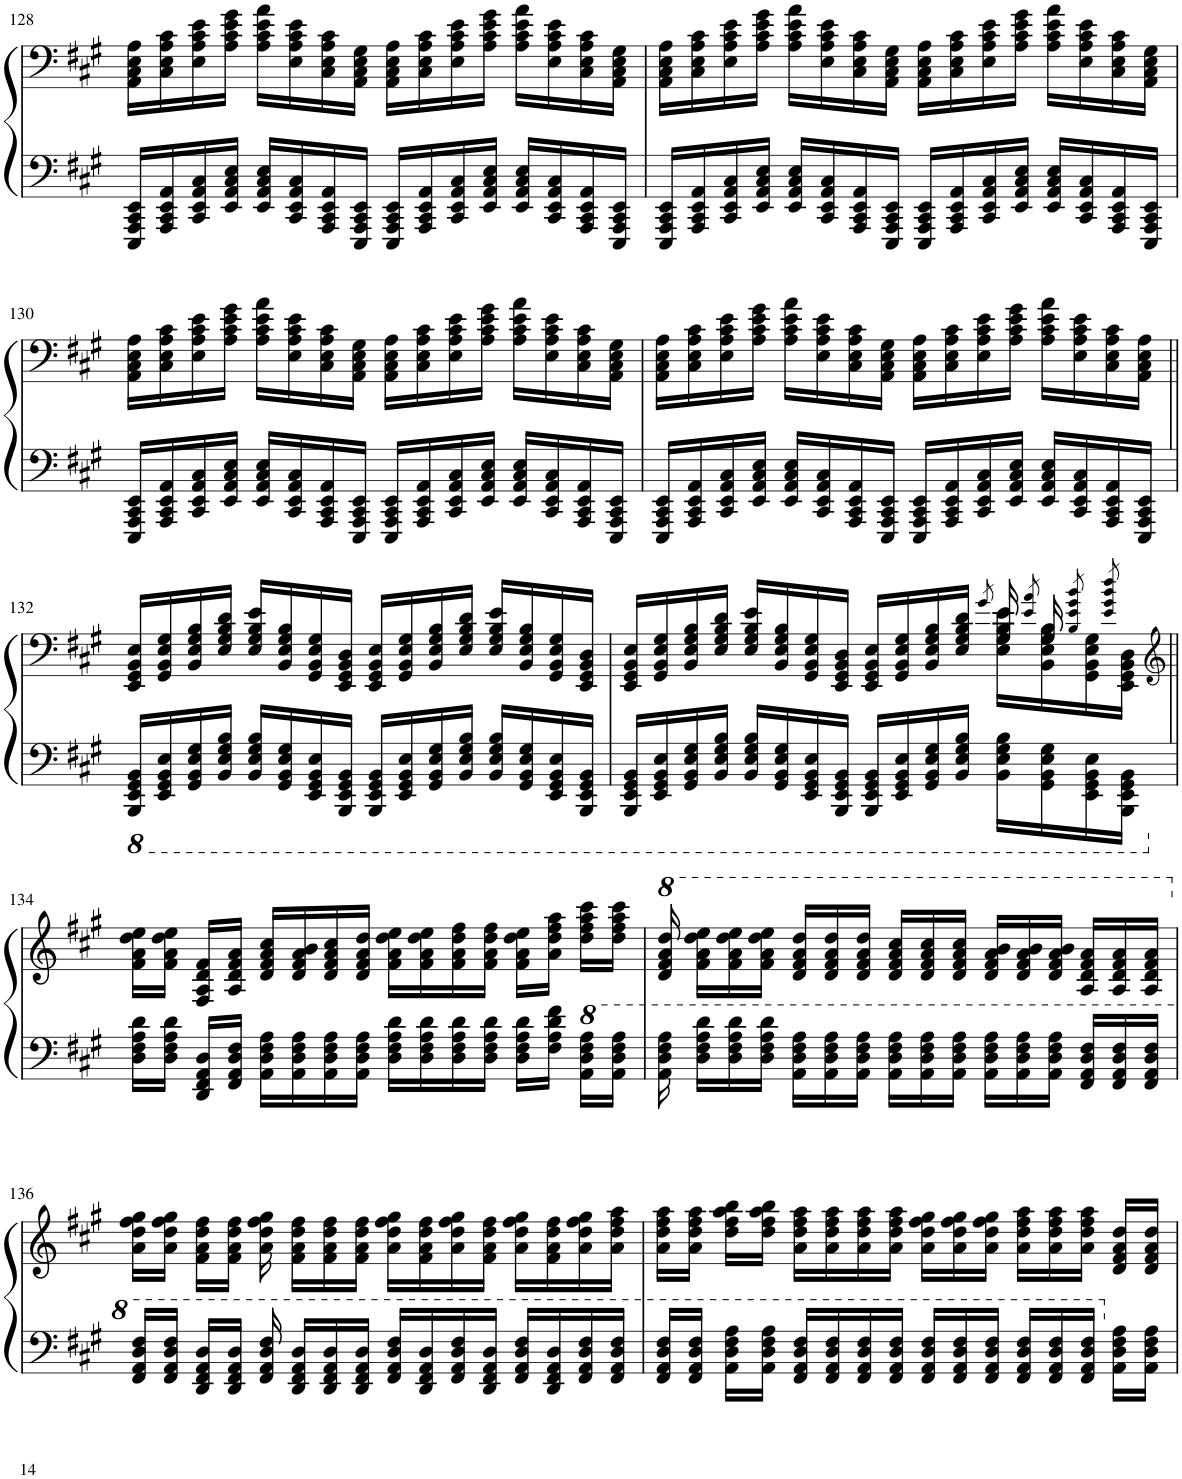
**kern	**kern
*part1	*part1
*staff2	*staff1
*I"Piano	*
*I'Pno.	*
!!LO:PB:g=z
*clefF4	*clefF4
*k[f#c#g#]	*k[f#c#g#]
*M4/4	*M4/4
=128	=128
16EEE/ 16AAA/ 16CC#/ 16EE/LL	16AA\ 16C#\ 16E\ 16A\LL
16AAA/ 16CC#/ 16EE/ 16AA/	16C#\ 16E\ 16A\ 16c#\
16CC#/ 16EE/ 16AA/ 16C#/	16E\ 16A\ 16c#\ 16e\
16EE/ 16AA/ 16C#/ 16E/JJ	16A\ 16c#\ 16e\ 16g#\JJ
16EE/ 16AA/ 16C#/ 16E/LL	16A\ 16c#\ 16e\ 16a\LL
16CC#/ 16EE/ 16AA/ 16C#/	16E\ 16A\ 16c#\ 16e\
16AAA/ 16CC#/ 16EE/ 16AA/	16C#\ 16E\ 16A\ 16c#\
16EEE/ 16AAA/ 16CC#/ 16EE/JJ	16AA\ 16C#\ 16E\ 16G#\JJ
16EEE/ 16AAA/ 16CC#/ 16EE/LL	16AA\ 16C#\ 16E\ 16A\LL
16AAA/ 16CC#/ 16EE/ 16AA/	16C#\ 16E\ 16A\ 16c#\
16CC#/ 16EE/ 16AA/ 16C#/	16E\ 16A\ 16c#\ 16e\
16EE/ 16AA/ 16C#/ 16E/JJ	16A\ 16c#\ 16e\ 16g#\JJ
16EE/ 16AA/ 16C#/ 16E/LL	16A\ 16c#\ 16e\ 16a\LL
16CC#/ 16EE/ 16AA/ 16C#/	16E\ 16A\ 16c#\ 16e\
16AAA/ 16CC#/ 16EE/ 16AA/	16C#\ 16E\ 16A\ 16c#\
16EEE/ 16AAA/ 16CC#/ 16EE/JJ	16AA\ 16C#\ 16E\ 16G#\JJ
=129	=129
16EEE/ 16AAA/ 16CC#/ 16EE/LL	16AA\ 16C#\ 16E\ 16A\LL
16AAA/ 16CC#/ 16EE/ 16AA/	16C#\ 16E\ 16A\ 16c#\
16CC#/ 16EE/ 16AA/ 16C#/	16E\ 16A\ 16c#\ 16e\
16EE/ 16AA/ 16C#/ 16E/JJ	16A\ 16c#\ 16e\ 16g#\JJ
16EE/ 16AA/ 16C#/ 16E/LL	16A\ 16c#\ 16e\ 16a\LL
16CC#/ 16EE/ 16AA/ 16C#/	16E\ 16A\ 16c#\ 16e\
16AAA/ 16CC#/ 16EE/ 16AA/	16C#\ 16E\ 16A\ 16c#\
16EEE/ 16AAA/ 16CC#/ 16EE/JJ	16AA\ 16C#\ 16E\ 16G#\JJ
16EEE/ 16AAA/ 16CC#/ 16EE/LL	16AA\ 16C#\ 16E\ 16A\LL
16AAA/ 16CC#/ 16EE/ 16AA/	16C#\ 16E\ 16A\ 16c#\
16CC#/ 16EE/ 16AA/ 16C#/	16E\ 16A\ 16c#\ 16e\
16EE/ 16AA/ 16C#/ 16E/JJ	16A\ 16c#\ 16e\ 16g#\JJ
16EE/ 16AA/ 16C#/ 16E/LL	16A\ 16c#\ 16e\ 16a\LL
16CC#/ 16EE/ 16AA/ 16C#/	16E\ 16A\ 16c#\ 16e\
16AAA/ 16CC#/ 16EE/ 16AA/	16C#\ 16E\ 16A\ 16c#\
16EEE/ 16AAA/ 16CC#/ 16EE/JJ	16AA\ 16C#\ 16E\ 16G#\JJ
!!LO:LB:g=z
=130	=130
16EEE/ 16AAA/ 16CC#/ 16EE/LL	16AA\ 16C#\ 16E\ 16A\LL
16AAA/ 16CC#/ 16EE/ 16AA/	16C#\ 16E\ 16A\ 16c#\
16CC#/ 16EE/ 16AA/ 16C#/	16E\ 16A\ 16c#\ 16e\
16EE/ 16AA/ 16C#/ 16E/JJ	16A\ 16c#\ 16e\ 16g#\JJ
16EE/ 16AA/ 16C#/ 16E/LL	16A\ 16c#\ 16e\ 16a\LL
16CC#/ 16EE/ 16AA/ 16C#/	16E\ 16A\ 16c#\ 16e\
16AAA/ 16CC#/ 16EE/ 16AA/	16C#\ 16E\ 16A\ 16c#\
16EEE/ 16AAA/ 16CC#/ 16EE/JJ	16AA\ 16C#\ 16E\ 16G#\JJ
16EEE/ 16AAA/ 16CC#/ 16EE/LL	16AA\ 16C#\ 16E\ 16A\LL
16AAA/ 16CC#/ 16EE/ 16AA/	16C#\ 16E\ 16A\ 16c#\
16CC#/ 16EE/ 16AA/ 16C#/	16E\ 16A\ 16c#\ 16e\
16EE/ 16AA/ 16C#/ 16E/JJ	16A\ 16c#\ 16e\ 16g#\JJ
16EE/ 16AA/ 16C#/ 16E/LL	16A\ 16c#\ 16e\ 16a\LL
16CC#/ 16EE/ 16AA/ 16C#/	16E\ 16A\ 16c#\ 16e\
16AAA/ 16CC#/ 16EE/ 16AA/	16C#\ 16E\ 16A\ 16c#\
16EEE/ 16AAA/ 16CC#/ 16EE/JJ	16AA\ 16C#\ 16E\ 16G#\JJ
=131	=131
16EEE/ 16AAA/ 16CC#/ 16EE/LL	16AA\ 16C#\ 16E\ 16A\LL
16AAA/ 16CC#/ 16EE/ 16AA/	16C#\ 16E\ 16A\ 16c#\
16CC#/ 16EE/ 16AA/ 16C#/	16E\ 16A\ 16c#\ 16e\
16EE/ 16AA/ 16C#/ 16E/JJ	16A\ 16c#\ 16e\ 16g#\JJ
16EE/ 16AA/ 16C#/ 16E/LL	16A\ 16c#\ 16e\ 16a\LL
16CC#/ 16EE/ 16AA/ 16C#/	16E\ 16A\ 16c#\ 16e\
16AAA/ 16CC#/ 16EE/ 16AA/	16C#\ 16E\ 16A\ 16c#\
16EEE/ 16AAA/ 16CC#/ 16EE/JJ	16AA\ 16C#\ 16E\ 16G#\JJ
16EEE/ 16AAA/ 16CC#/ 16EE/LL	16AA\ 16C#\ 16E\ 16A\LL
16AAA/ 16CC#/ 16EE/ 16AA/	16C#\ 16E\ 16A\ 16c#\
16CC#/ 16EE/ 16AA/ 16C#/	16E\ 16A\ 16c#\ 16e\
16EE/ 16AA/ 16C#/ 16E/JJ	16A\ 16c#\ 16e\ 16g#\JJ
16EE/ 16AA/ 16C#/ 16E/LL	16A\ 16c#\ 16e\ 16a\LL
16CC#/ 16EE/ 16AA/ 16C#/	16E\ 16A\ 16c#\ 16e\
16AAA/ 16CC#/ 16EE/ 16AA/	16C#\ 16E\ 16A\ 16c#\
16EEE/ 16AAA/ 16CC#/ 16EE/JJ	16AA\ 16C#\ 16E\ 16A\JJ
!!LO:LB:g=z
=132||	=132||
*8ba	*
16BBBB/ 16EEE/ 16GGG#/ 16BBB/LL	16EE/ 16GG#/ 16BB/ 16E/LL
16EEE/ 16GGG#/ 16BBB/ 16EE/	16GG#/ 16BB/ 16E/ 16G#/
16GGG#/ 16BBB/ 16EE/ 16GG#/	16BB/ 16E/ 16G#/ 16B/
16BBB/ 16EE/ 16GG#/ 16BB/JJ	16E/ 16G#/ 16B/ 16d/JJ
16BBB/ 16EE/ 16GG#/ 16BB/LL	16E/ 16G#/ 16B/ 16e/LL
16GGG#/ 16BBB/ 16EE/ 16GG#/	16BB/ 16E/ 16G#/ 16B/
16EEE/ 16GGG#/ 16BBB/ 16EE/	16GG#/ 16BB/ 16E/ 16G#/
16BBBB/ 16EEE/ 16GGG#/ 16BBB/JJ	16EE/ 16GG#/ 16BB/ 16D/JJ
16BBBB/ 16EEE/ 16GGG#/ 16BBB/LL	16EE/ 16GG#/ 16BB/ 16E/LL
16EEE/ 16GGG#/ 16BBB/ 16EE/	16GG#/ 16BB/ 16E/ 16G#/
16GGG#/ 16BBB/ 16EE/ 16GG#/	16BB/ 16E/ 16G#/ 16B/
16BBB/ 16EE/ 16GG#/ 16BB/JJ	16E/ 16G#/ 16B/ 16d/JJ
16BBB/ 16EE/ 16GG#/ 16BB/LL	16E/ 16G#/ 16B/ 16e/LL
16GGG#/ 16BBB/ 16EE/ 16GG#/	16BB/ 16E/ 16G#/ 16B/
16EEE/ 16GGG#/ 16BBB/ 16EE/	16GG#/ 16BB/ 16E/ 16G#/
16BBBB/ 16EEE/ 16GGG#/ 16BBB/JJ	16EE/ 16GG#/ 16BB/ 16D/JJ
=133	=133
*	*^
16BBBB/ 16EEE/ 16GGG#/ 16BBB/LL	16EE/ 16GG#/ 16BB/ 16E/LL	2.ryy
16EEE/ 16GGG#/ 16BBB/ 16EE/	16GG#/ 16BB/ 16E/ 16G#/	.
16GGG#/ 16BBB/ 16EE/ 16GG#/	16BB/ 16E/ 16G#/ 16B/	.
16BBB/ 16EE/ 16GG#/ 16BB/JJ	16E/ 16G#/ 16B/ 16d/JJ	.
16BBB/ 16EE/ 16GG#/ 16BB/LL	16E/ 16G#/ 16B/ 16e/LL	.
16GGG#/ 16BBB/ 16EE/ 16GG#/	16BB/ 16E/ 16G#/ 16B/	.
16EEE/ 16GGG#/ 16BBB/ 16EE/	16GG#/ 16BB/ 16E/ 16G#/	.
16BBBB/ 16EEE/ 16GGG#/ 16BBB/JJ	16EE/ 16GG#/ 16BB/ 16D/JJ	.
16BBBB/ 16EEE/ 16GGG#/ 16BBB/LL	16EE/ 16GG#/ 16BB/ 16E/LL	.
16EEE/ 16GGG#/ 16BBB/ 16EE/	16GG#/ 16BB/ 16E/ 16G#/	.
16GGG#/ 16BBB/ 16EE/ 16GG#/	16BB/ 16E/ 16G#/ 16B/	.
16BBB/ 16EE/ 16GG#/ 16BB/JJ	16E/ 16G#/ 16B/ 16d/JJ	.
.	8qg#/	.
16BBB\ 16EE\ 16GG#\ 16BB\LL	16E\ 16G#\ 16B\ 16e\LL	16G#/ 16B/ 16e/
.	8qe/ 8qa/	.
16GGG#\ 16BBB\ 16EE\ 16GG#\	16BB\ 16E\ 16G#\ 16B\	16G#/ 16B/
.	8qB/ 8qe/ 8qg#/ 8qb/	.
16EEE\ 16GGG#\ 16BBB\ 16EE\	16GG#\ 16BB\ 16E\ 16G#\	8ryy
.	8qe/ 8qg#/ 8qb/ 8qdd/	.
16BBBB\ 16EEE\ 16GGG#\ 16BBB\JJ	16EE\ 16GG#\ 16BB\ 16D\JJ	.
*	*v	*v
!!LO:LB:g=z
=134||	=134||
*	*clefG2
*X8ba	*
16D\ 16F#\ 16A\ 16d\LL	16f#\ 16a\ 16dd\ 16ee\LL
16D\ 16F#\ 16A\ 16d\JJ	16f#\ 16a\ 16dd\ 16ee\JJ
16DD/ 16FF#/ 16AA/ 16D/LL	16F#/ 16A/ 16d/ 16f#/LL
16FF#/ 16AA/ 16D/ 16F#/JJ	16A/ 16d/ 16f#/ 16a/JJ
16AA\ 16D\ 16F#\ 16A\LL	16d/ 16f#/ 16a/ 16cc#/LL
16AA\ 16D\ 16F#\ 16A\	16d/ 16f#/ 16a/ 16b/
16AA\ 16D\ 16F#\ 16A\	16d/ 16f#/ 16a/ 16cc#/
16AA\ 16D\ 16F#\ 16A\JJ	16d/ 16f#/ 16a/ 16dd/JJ
16D\ 16F#\ 16A\ 16d\LL	16f#\ 16a\ 16dd\ 16ee\LL
16D\ 16F#\ 16A\ 16d\	16f#\ 16a\ 16dd\ 16ee\
16D\ 16F#\ 16A\ 16d\	16f#\ 16a\ 16dd\ 16ff#\
16D\ 16F#\ 16A\ 16d\JJ	16f#\ 16a\ 16dd\ 16ff#\JJ
16D\ 16F#\ 16A\ 16d\LL	16f#\ 16a\ 16dd\ 16ee\LL
16F#\ 16A\ 16d\ 16f#\JJ	16a\ 16dd\ 16ff#\ 16aa\JJ
*8va	*
16A\ 16d\ 16f#\ 16a\LL	16dd\ 16ff#\ 16aa\ 16ccc#\LL
16A\ 16d\ 16f#\ 16a\JJ	16dd\ 16ff#\ 16aa\ 16ccc#\JJ
=135	=135
*	*8va
16A\ 16d\ 16f#\ 16a\	16dd/ 16ff#/ 16aa/ 16ddd/
16d\ 16f#\ 16a\ 16dd\LL	16ff#\ 16aa\ 16ddd\ 16eee\LL
16d\ 16f#\ 16a\ 16dd\	16ff#\ 16aa\ 16ddd\ 16eee\
16d\ 16f#\ 16a\ 16dd\JJ	16ff#\ 16aa\ 16ddd\ 16eee\JJ
16A\ 16d\ 16f#\ 16a\LL	16dd/ 16ff#/ 16aa/ 16ddd/LL
16A\ 16d\ 16f#\ 16a\	16dd/ 16ff#/ 16aa/ 16ddd/
16A\ 16d\ 16f#\ 16a\JJ	16dd/ 16ff#/ 16aa/ 16ddd/JJ
16A\ 16d\ 16f#\ 16a\LL	16dd/ 16ff#/ 16aa/ 16ccc#/LL
16A\ 16d\ 16f#\ 16a\	16dd/ 16ff#/ 16aa/ 16ccc#/
16A\ 16d\ 16f#\ 16a\JJ	16dd/ 16ff#/ 16aa/ 16ccc#/JJ
16A\ 16d\ 16f#\ 16a\LL	16dd/ 16ff#/ 16aa/ 16bb/LL
16A\ 16d\ 16f#\ 16a\	16dd/ 16ff#/ 16aa/ 16bb/
16A\ 16d\ 16f#\ 16a\JJ	16dd/ 16ff#/ 16aa/ 16bb/JJ
16F#/ 16A/ 16d/ 16f#/LL	16a/ 16dd/ 16ff#/ 16aa/LL
16F#/ 16A/ 16d/ 16f#/	16a/ 16dd/ 16ff#/ 16aa/
16F#/ 16A/ 16d/ 16f#/JJ	16a/ 16dd/ 16ff#/ 16aa/JJ
!!LO:LB:g=z
=136	=136
*	*X8va
16F#/ 16A/ 16d/ 16f#/LL	16a\ 16dd\ 16ff#\ 16gg#\LL
16F#/ 16A/ 16d/ 16f#/JJ	16a\ 16dd\ 16ff#\ 16gg#\JJ
16D/ 16F#/ 16A/ 16d/LL	16f#\ 16a\ 16dd\ 16ff#\LL
16D/ 16F#/ 16A/ 16d/JJ	16f#\ 16a\ 16dd\ 16ff#\JJ
16F#/ 16A/ 16d/ 16f#/	16a\ 16dd\ 16ff#\ 16gg#\
16D/ 16F#/ 16A/ 16d/LL	16f#\ 16a\ 16dd\ 16ff#\LL
16D/ 16F#/ 16A/ 16d/	16f#\ 16a\ 16dd\ 16ff#\
16D/ 16F#/ 16A/ 16d/JJ	16f#\ 16a\ 16dd\ 16ff#\JJ
16F#/ 16A/ 16d/ 16f#/LL	16a\ 16dd\ 16ff#\ 16gg#\LL
16D/ 16F#/ 16A/ 16d/	16f#\ 16a\ 16dd\ 16ff#\
16F#/ 16A/ 16d/ 16f#/	16a\ 16dd\ 16ff#\ 16gg#\
16D/ 16F#/ 16A/ 16d/JJ	16f#\ 16a\ 16dd\ 16ff#\JJ
16F#/ 16A/ 16d/ 16f#/LL	16a\ 16dd\ 16ff#\ 16gg#\LL
16D/ 16F#/ 16A/ 16d/	16f#\ 16a\ 16dd\ 16ff#\
16F#/ 16A/ 16d/ 16f#/	16a\ 16dd\ 16ff#\ 16gg#\
16F#/ 16A/ 16d/ 16f#/JJ	16a\ 16dd\ 16ff#\ 16aa\JJ
=137	=137
16F#/ 16A/ 16d/ 16f#/LL	16a\ 16dd\ 16ff#\ 16aa\LL
16F#/ 16A/ 16d/ 16f#/JJ	16a\ 16dd\ 16ff#\ 16aa\JJ
16A\ 16d\ 16f#\ 16a\LL	16dd\ 16ff#\ 16aa\ 16bb\LL
16A\ 16d\ 16f#\ 16a\JJ	16dd\ 16ff#\ 16aa\ 16bb\JJ
16F#/ 16A/ 16d/ 16f#/LL	16a\ 16dd\ 16ff#\ 16aa\LL
16F#/ 16A/ 16d/ 16f#/	16a\ 16dd\ 16ff#\ 16aa\
16F#/ 16A/ 16d/ 16f#/	16a\ 16dd\ 16ff#\ 16aa\
16F#/ 16A/ 16d/ 16f#/JJ	16a\ 16dd\ 16ff#\ 16aa\JJ
16F#/ 16A/ 16d/ 16f#/LL	16a\ 16dd\ 16ff#\ 16gg#\LL
16F#/ 16A/ 16d/ 16f#/	16a\ 16dd\ 16ff#\ 16gg#\
16F#/ 16A/ 16d/ 16f#/JJ	16a\ 16dd\ 16ff#\ 16gg#\JJ
16F#/ 16A/ 16d/ 16f#/LL	16a\ 16dd\ 16ff#\ 16aa\LL
16F#/ 16A/ 16d/ 16f#/	16a\ 16dd\ 16ff#\ 16aa\
16F#/ 16A/ 16d/ 16f#/JJ	16a\ 16dd\ 16ff#\ 16aa\JJ
*X8va	*
16AA\ 16D\ 16F#\ 16A\LL	16d/ 16f#/ 16a/ 16dd/LL
16AA\ 16D\ 16F#\ 16A\JJ	16d/ 16f#/ 16a/ 16dd/JJ
=	=
*-	*-
